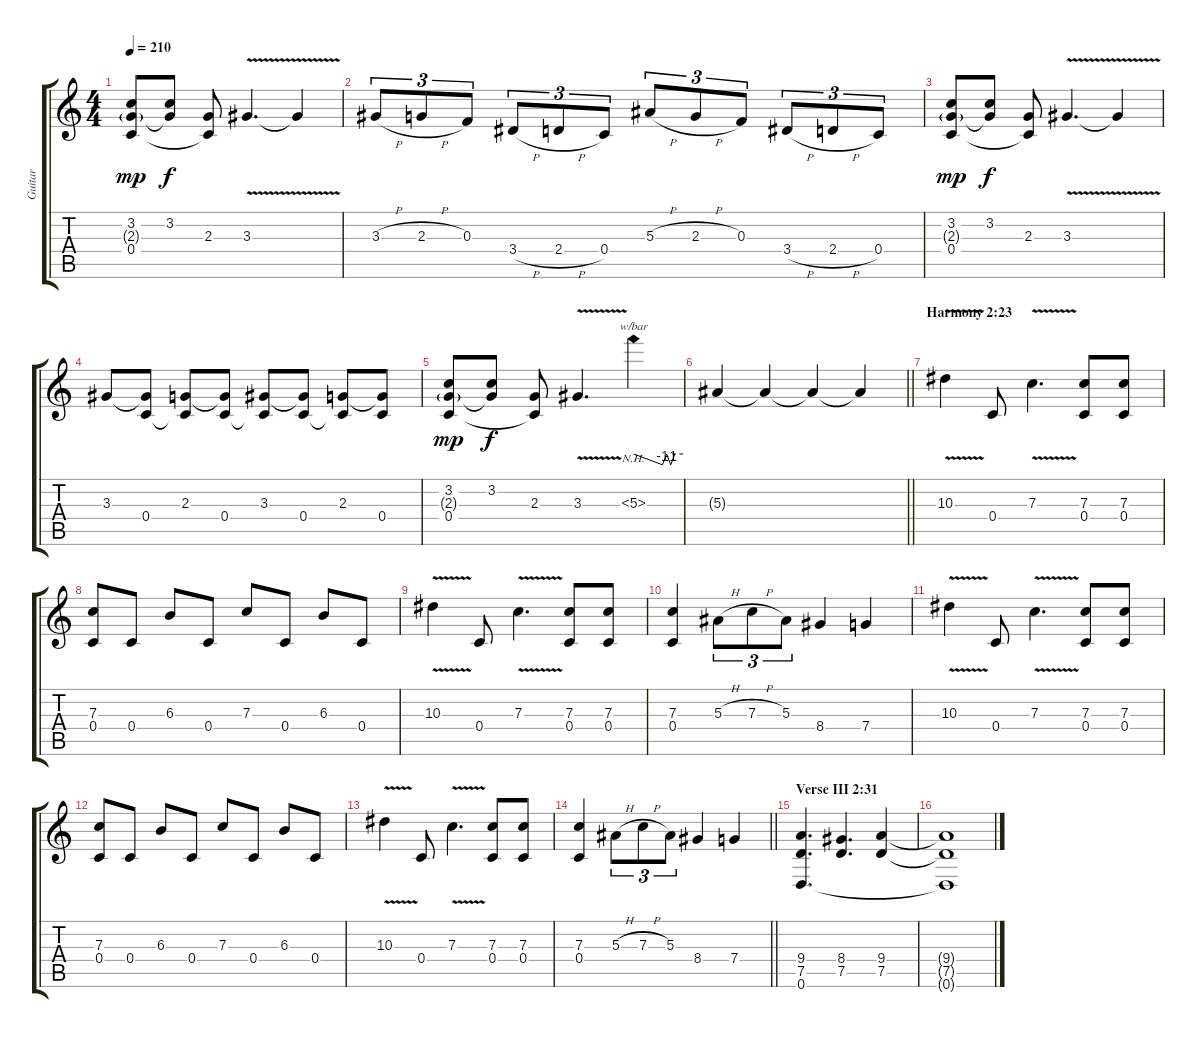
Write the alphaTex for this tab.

\track ("Guitar" "Guitar") {instrument distortionguitar}
\staff {score tabs}
\tuning (D4 A3 F3 C3 G2 D2) {hide}
\ts (4 4)
\tempo 210
\clef g2
\ks c
(3.2 2.3{g} 0.4).8{dy mp} (3.2 2.3{t}).8{dy f} (2.3 0.4{t}).8 3.3{v}.4{d} 3.3{t}.4 |
3.3{h}.8{tu (3 2)} 2.3{h}.8{tu (3 2)} 0.3.8{tu (3 2)} 3.4{h}.8{tu (3 2)} 2.4{h}.8{tu (3 2)} 0.4.8{tu (3 2)} 5.3{h}.8{tu (3 2)} 2.3{h}.8{tu (3 2)} 0.3.8{tu (3 2)} 3.4{h}.8{tu (3 2)} 2.4{h}.8{tu (3 2)} 0.4.8{tu (3 2)} |
(3.2 2.3{g} 0.4).8{dy mp} (3.2 2.3{t}).8{dy f} (2.3 0.4{t}).8 3.3{v}.4{d} 3.3{t}.4 |
3.3.8 (3.3{t} 0.4).8 (2.3 0.4{t}).8 (2.3{t} 0.4).8 (3.3 0.4{t}).8 (3.3{t} 0.4).8 (2.3 0.4{t}).8 (2.3{t} 0.4).8 |
(3.2 2.3{g} 0.4).8{dy mp} (3.2 2.3{t}).8{dy f} (2.3 0.4{t}).8 3.3{v}.4{d} 5.3{nh}.4{tbe (custom default 0 0 35 -4 40 0 45 -4 50 0 60 0)} |
\barLineRight lightlight
5.3{t}.4 5.3{t}.4 5.3{t}.4 5.3{t}.4 |
\section ("" "Harmony 2:23")
10.3{v}.4 0.4.8 7.3{v}.4{d} (7.3 0.4).8 (7.3 0.4).8 |
(7.3 0.4).8 0.4.8 6.3.8 0.4.8 7.3.8 0.4.8 6.3.8 0.4.8 |
10.3{v}.4 0.4.8 7.3{v}.4{d} (7.3 0.4).8 (7.3 0.4).8 |
(7.3 0.4).4 5.3{h}.8{tu (3 2)} 7.3{h}.8{tu (3 2)} 5.3.8{tu (3 2)} 8.4.4 7.4.4 |
10.3{v}.4 0.4.8 7.3{v}.4{d} (7.3 0.4).8 (7.3 0.4).8 |
(7.3 0.4).8 0.4.8 6.3.8 0.4.8 7.3.8 0.4.8 6.3.8 0.4.8 |
10.3{v}.4 0.4.8 7.3{v}.4{d} (7.3 0.4).8 (7.3 0.4).8 |
\barLineRight lightlight
(7.3 0.4).4 5.3{h}.8{tu (3 2)} 7.3{h}.8{tu (3 2)} 5.3.8{tu (3 2)} 8.4.4 7.4.4 |
\section ("" "Verse III 2:31")
(9.4 7.5 0.6).4{d} (8.4 7.5).4{d} (9.4 7.5).4 |
(9.4{t} 7.5{t} 0.6{t}).1
